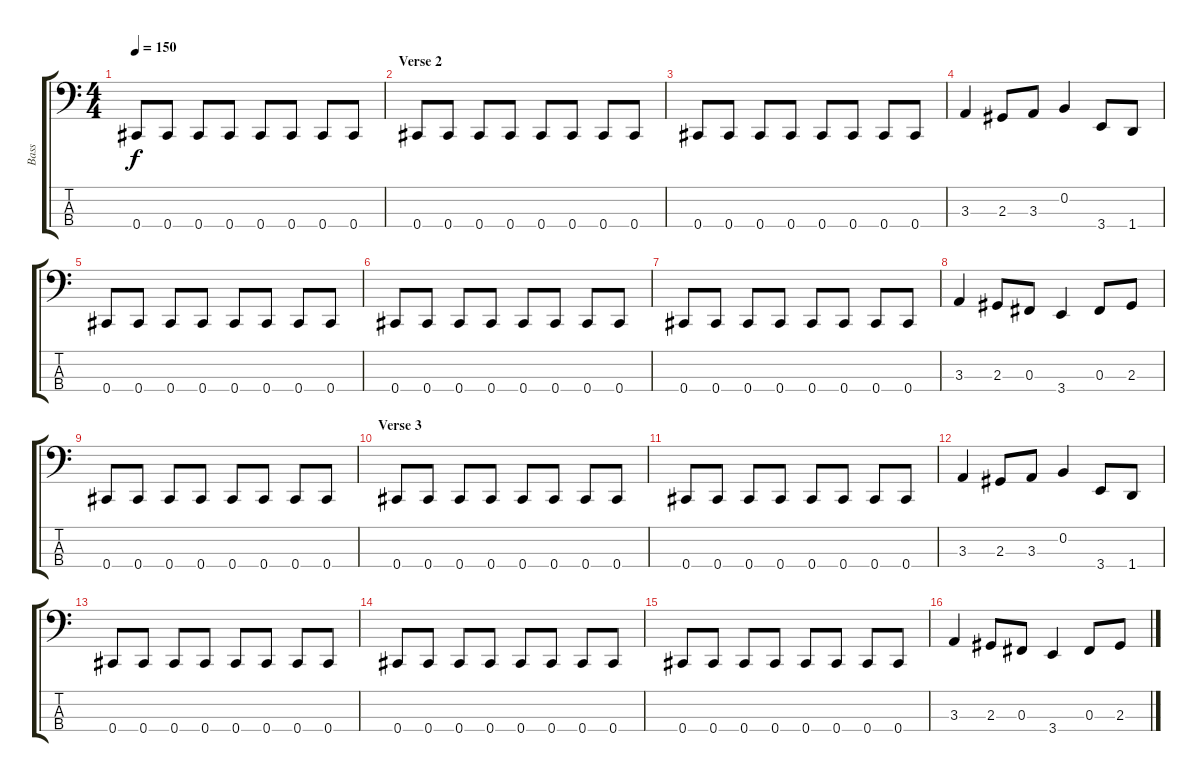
\track ("Bass" "Bass") {instrument electricbassfinger}
\staff {score tabs}
\tuning (E2 B1 Gb1 Db1) {hide}
\ts (4 4)
\tempo 150
\clef f4
\ks c
0.4.8{dy f} 0.4.8 0.4.8 0.4.8 0.4.8 0.4.8 0.4.8 0.4.8 |
\section ("" "Verse 2")
0.4.8 0.4.8 0.4.8 0.4.8 0.4.8 0.4.8 0.4.8 0.4.8 |
0.4.8 0.4.8 0.4.8 0.4.8 0.4.8 0.4.8 0.4.8 0.4.8 |
3.3.4 2.3.8 3.3.8 0.2.4 3.4.8 1.4.8 |
0.4.8 0.4.8 0.4.8 0.4.8 0.4.8 0.4.8 0.4.8 0.4.8 |
0.4.8 0.4.8 0.4.8 0.4.8 0.4.8 0.4.8 0.4.8 0.4.8 |
0.4.8 0.4.8 0.4.8 0.4.8 0.4.8 0.4.8 0.4.8 0.4.8 |
3.3.4 2.3.8 0.3.8 3.4.4 0.3.8 2.3.8 |
0.4.8 0.4.8 0.4.8 0.4.8 0.4.8 0.4.8 0.4.8 0.4.8 |
\section ("" "Verse 3")
0.4.8 0.4.8 0.4.8 0.4.8 0.4.8 0.4.8 0.4.8 0.4.8 |
0.4.8 0.4.8 0.4.8 0.4.8 0.4.8 0.4.8 0.4.8 0.4.8 |
3.3.4 2.3.8 3.3.8 0.2.4 3.4.8 1.4.8 |
0.4.8 0.4.8 0.4.8 0.4.8 0.4.8 0.4.8 0.4.8 0.4.8 |
0.4.8 0.4.8 0.4.8 0.4.8 0.4.8 0.4.8 0.4.8 0.4.8 |
0.4.8 0.4.8 0.4.8 0.4.8 0.4.8 0.4.8 0.4.8 0.4.8 |
3.3.4 2.3.8 0.3.8 3.4.4 0.3.8 2.3.8
